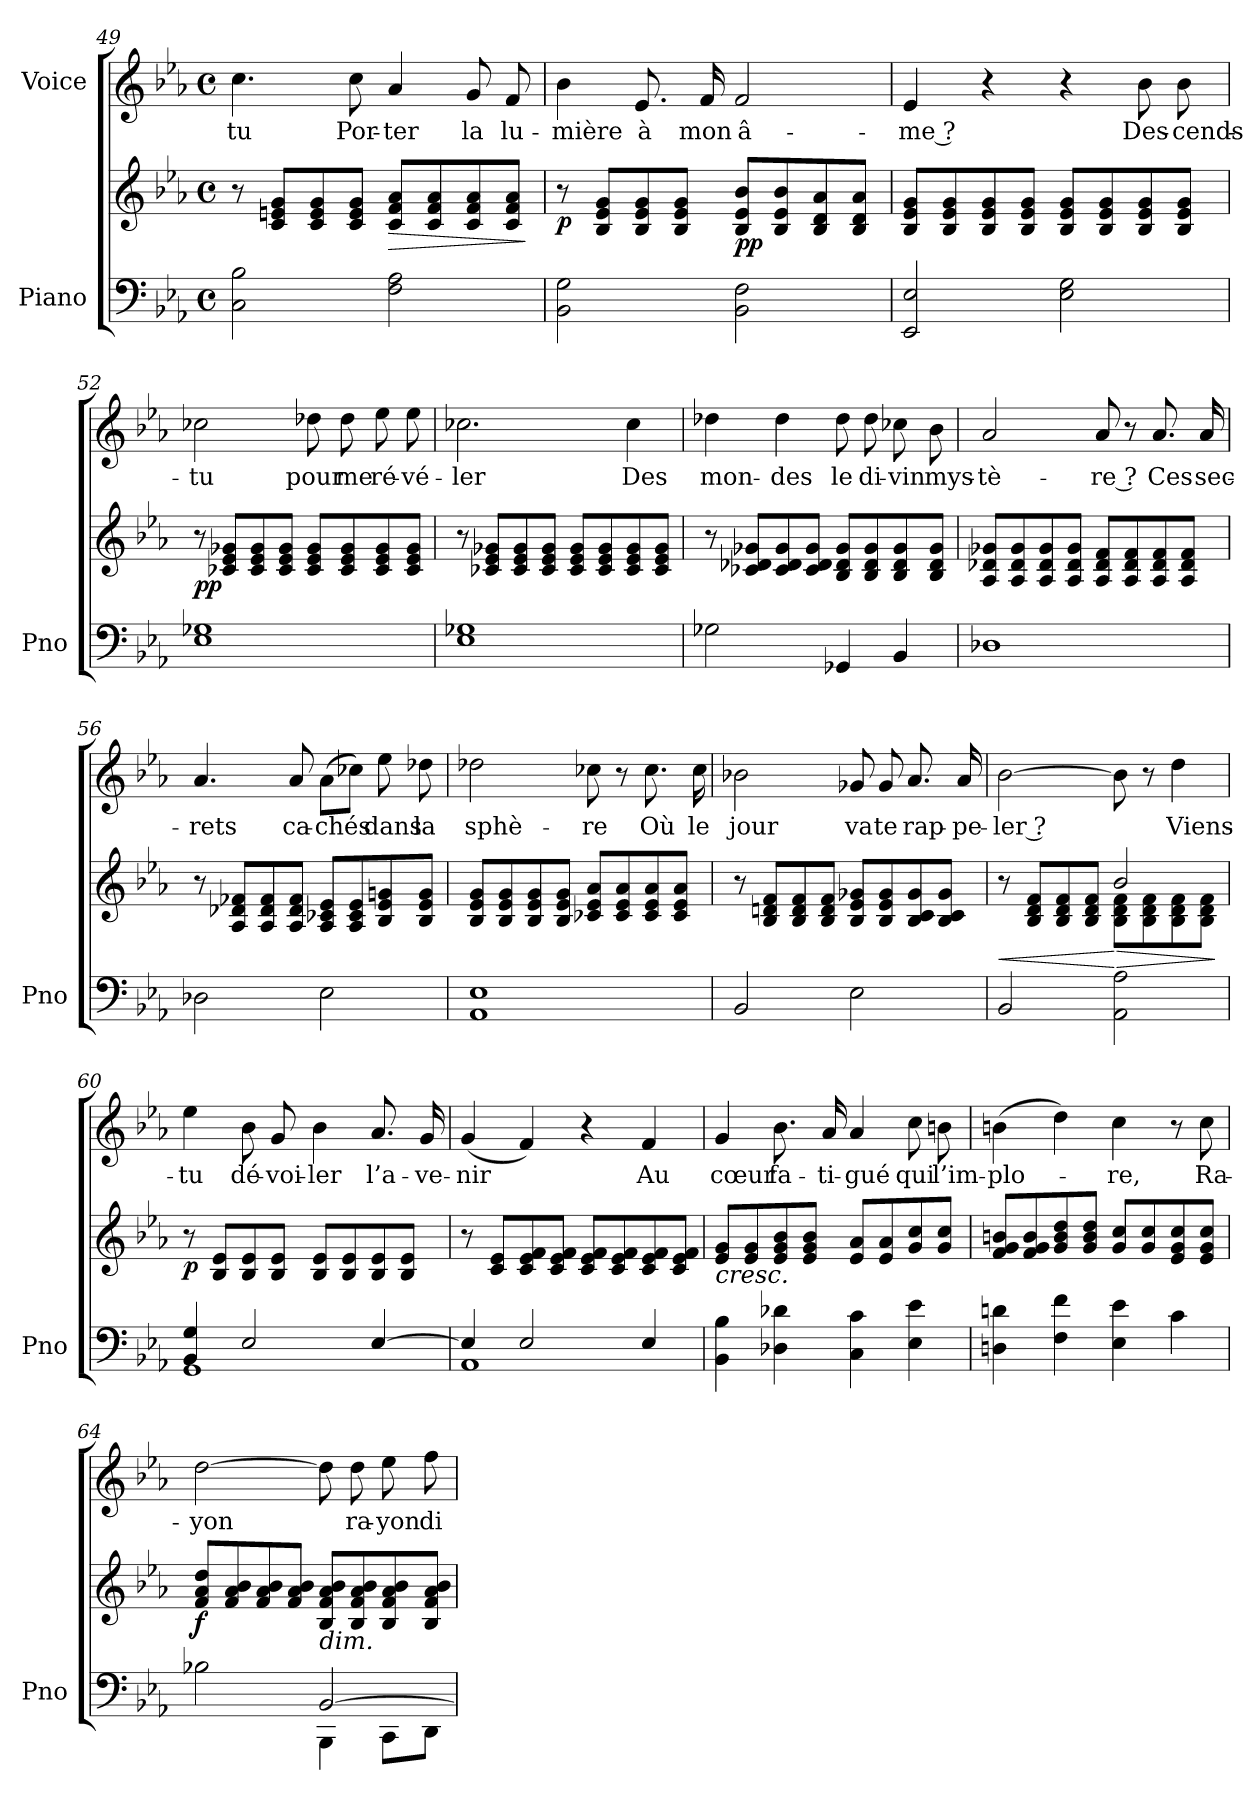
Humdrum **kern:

**kern	**kern	**dynam	**kern	**text
*part2	*part2	*part2	*part1	*part1
*staff3	*staff2	*staff2/3	*staff1	*staff1
*I"Piano	*	*	*I"Voice	*
*I'Pno	*	*	*	*
*clefF4	*clefG2	*	*clefG2	*
*k[b-e-a-]	*k[b-e-a-]	*	*k[b-e-a-]	*
*M4/4	*M4/4	*	*M4/4	*
*met(c)	*met(c)	*	*met(c)	*
=49	=49	=49	=49	=49
!	!	!	!	!LO:LY:b
2C\ 2B-\	8r	.	4.cc\	-tu
.	8c/ 8en/ 8g/L	.	.	.
.	8c/ 8e/ 8g/	.	.	.
!	!	!	!	!LO:LY:b
.	8c/ 8e/ 8g/J	.	8cc\	Por-
!	!	!LO:HP:b	!	!LO:LY:b
2F\ 2A-\	8c/ 8f/ 8a-/L	>	4a-/	-ter
.	8c/ 8f/ 8a-/	.	.	.
!	!	!	!	!LO:LY:b
.	8c/ 8f/ 8a-/	.	8g/	la
!	!	!	!	!LO:LY:b
.	8c/ 8f/ 8a-/J	.	8f/	lu-
.	.	]	.	.
=50	=50	=50	=50	=50
!	!	!LO:DY:b	!	!LO:LY:b
2BB-\ 2G\	8r	p	4b-\	-mière
.	8B-/ 8e-/ 8g/L	.	.	.
!	!	!	!	!LO:LY:b
.	8B-/ 8e-/ 8g/	.	8.e-/	à
.	8B-/ 8e-/ 8g/J	.	.	.
!	!	!	!	!LO:LY:b
.	.	.	16f/	mon
!	!	!LO:DY:b	!	!LO:LY:b
2BB-\ 2F\	8B-/ 8e-/ 8b-/L	pp	2f/	â-
.	8B-/ 8e-/ 8b-/	.	.	.
.	8B-/ 8d/ 8a-/	.	.	.
.	8B-/ 8d/ 8a-/J	.	.	.
!!LO:LB:g=z
=51	=51	=51	=51	=51
!	!	!	!	!LO:LY:b
2EE-/ 2E-/	8B-/ 8e-/ 8g/L	.	4e-/	-me ?
.	8B-/ 8e-/ 8g/	.	.	.
.	8B-/ 8e-/ 8g/	.	4r	.
.	8B-/ 8e-/ 8g/J	.	.	.
2E-\ 2G\	8B-/ 8e-/ 8g/L	.	4r	.
.	8B-/ 8e-/ 8g/	.	.	.
!	!	!	!	!LO:LY:b
.	8B-/ 8e-/ 8g/	.	8b-\	Des-
!	!	!	!	!LO:LY:b
.	8B-/ 8e-/ 8g/J	.	8b-\	-cends-
=52	=52	=52	=52	=52
!	!	!LO:DY:b	!	!LO:LY:b
1E- 1G-X	8r	pp	2cc-X\	-tu
.	8c-X/ 8e-/ 8g-X/L	.	.	.
.	8c-/ 8e-/ 8g-/	.	.	.
.	8c-/ 8e-/ 8g-/J	.	.	.
!	!	!	!	!LO:LY:b
.	8c-/ 8e-/ 8g-/L	.	8dd-X\	pour
!	!	!	!	!LO:LY:b
.	8c-/ 8e-/ 8g-/	.	8dd-\	me
!	!	!	!	!LO:LY:b
.	8c-/ 8e-/ 8g-/	.	8ee-\	ré-
!	!	!	!	!LO:LY:b
.	8c-/ 8e-/ 8g-/J	.	8ee-\	-vé-
=53	=53	=53	=53	=53
!	!	!	!	!LO:LY:b
1E- 1G-X	8r	.	2.cc-X\	-ler
.	8c-X/ 8e-/ 8g-X/L	.	.	.
.	8c-/ 8e-/ 8g-/	.	.	.
.	8c-/ 8e-/ 8g-/J	.	.	.
.	8c-/ 8e-/ 8g-/L	.	.	.
.	8c-/ 8e-/ 8g-/	.	.	.
!	!	!	!	!LO:LY:b
.	8c-/ 8e-/ 8g-/	.	4cc-\	Des
.	8c-/ 8e-/ 8g-/J	.	.	.
=54	=54	=54	=54	=54
!	!	!	!	!LO:LY:b
2G-X\	8r	.	4dd-X\	mon-
.	8c-X/ 8d-X/ 8g-X/L	.	.	.
!	!	!	!	!LO:LY:b
.	8c-/ 8d-/ 8g-/	.	4dd-\	-des
.	8c-/ 8d-/ 8g-/J	.	.	.
!	!	!	!	!LO:LY:b
4GG-X/	8B-/ 8d-/ 8g-/L	.	8dd-\	le
!	!	!	!	!LO:LY:b
.	8B-/ 8d-/ 8g-/	.	8dd-\	di-
!	!	!	!	!LO:LY:b
4BB-/	8B-/ 8d-/ 8g-/	.	8cc-X\	-vin
!	!	!	!	!LO:LY:b
.	8B-/ 8d-/ 8g-/J	.	8b-\	mys-
!!LO:LB:g=z
=55	=55	=55	=55	=55
!	!	!	!	!LO:LY:b
1D-X	8A-/ 8d-X/ 8g-X/L	.	2a-/	-tè-
.	8A-/ 8d-/ 8g-/	.	.	.
.	8A-/ 8d-/ 8g-/	.	.	.
.	8A-/ 8d-/ 8g-/J	.	.	.
!	!	!	!	!LO:LY:b
.	8A-/ 8d-/ 8f/L	.	8a-/	-re ?
.	8A-/ 8d-/ 8f/	.	8r	.
!	!	!	!	!LO:LY:b
.	8A-/ 8d-/ 8f/	.	8.a-/	Ces
.	8A-/ 8d-/ 8f/J	.	.	.
!	!	!	!	!LO:LY:b
.	.	.	16a-/	sec-
=56	=56	=56	=56	=56
!	!	!	!	!LO:LY:b
2D-X\	8r	.	4.a-/	-rets
.	8A-/ 8d-X/ 8f-X/L	.	.	.
.	8A-/ 8d-/ 8f-/	.	.	.
!	!	!	!	!LO:LY:b
.	8A-/ 8d-/ 8f-/J	.	8a-/	ca-
!	!	!	!	!LO:LY:b
2E-\	8A-/ 8c-X/ 8e-/L	.	(8a-\L	-chés
.	8A-/ 8c-/ 8e-/	.	8cc-X\J)	.
!	!	!	!	!LO:LY:b
.	8B-/ 8e-/ 8gn/	.	8ee-\	dans
!	!	!	!	!LO:LY:b
.	8B-/ 8e-/ 8g/J	.	8dd-X\	la
=57	=57	=57	=57	=57
!	!	!	!	!LO:LY:b
1AA- 1E-	8B-/ 8e-/ 8g/L	.	2dd-X\	sphè-
.	8B-/ 8e-/ 8g/	.	.	.
.	8B-/ 8e-/ 8g/	.	.	.
.	8B-/ 8e-/ 8g/J	.	.	.
!	!	!	!	!LO:LY:b
.	8c-X/ 8e-/ 8a-/L	.	8cc-X\	-re
.	8c-/ 8e-/ 8a-/	.	8r	.
!	!	!	!	!LO:LY:b
.	8c-/ 8e-/ 8a-/	.	8.cc-\	Où
.	8c-/ 8e-/ 8a-/J	.	.	.
!	!	!	!	!LO:LY:b
.	.	.	16cc-\	le
=58	=58	=58	=58	=58
!	!	!	!	!LO:LY:b
2BB-/	8r	.	2b-X\	jour
.	8B-/ 8dn/ 8f/L	.	.	.
.	8B-/ 8d/ 8f/	.	.	.
.	8B-/ 8d/ 8f/J	.	.	.
!	!	!	!	!LO:LY:b
2E-\	8B-/ 8e-/ 8g-X/L	.	8g-X/	va
!	!	!	!	!LO:LY:b
.	8B-/ 8e-/ 8g-/	.	8g-/	te
!	!	!	!	!LO:LY:b
.	8B-/ 8c/ 8g-/	.	8.a-/	rap-
.	8B-/ 8c/ 8g-/J	.	.	.
!	!	!	!	!LO:LY:b
.	.	.	16a-/	-pe-
!!LO:LB:g=z
=59	=59	=59	=59	=59
!	!	!LO:HP:b	!	!LO:LY:b
*	*^	*	*	*
2BB-/	8r	2ryy	<	[2b-\	-ler ?
.	8B-/ 8d/ 8f/L	.	.	.	.
.	8B-/ 8d/ 8f/	.	.	.	.
.	8B-/ 8d/ 8f/J	.	.	.	.
!	!	!	!LO:HP:n=1:b	!	!
2AA-\ 2A-\	2b-/	8B-\ 8d\ 8f\L	[ >	8b-\]	.
.	.	8B-\ 8d\ 8f\	.	8r	.
!	!	!	!	!	!LO:LY:b
.	.	8B-\ 8d\ 8f\	.	4dd\	Viens-
.	.	8B-\ 8d\ 8f\J	.	.	.
*	*v	*v	*	*	*
.	.	]	.	.
=60	=60	=60	=60	=60
*^	*	*	*	*
!	!	!	!LO:DY:b	!	!LO:LY:b
4BB-/ 4G/	1GG	8r	p	4ee-\	-tu
.	.	8B-/ 8e-/L	.	.	.
!	!	!	!	!	!LO:LY:b
2E-/	.	8B-/ 8e-/	.	8b-\	dé-
!	!	!	!	!	!LO:LY:b
.	.	8B-/ 8e-/J	.	8g/	-voi-
!	!	!	!	!	!LO:LY:b
.	.	8B-/ 8e-/L	.	4b-\	-ler
.	.	8B-/ 8e-/	.	.	.
!	!	!	!	!	!LO:LY:b
[4E-/	.	8B-/ 8e-/	.	8.a-/	l’a-
.	.	8B-/ 8e-/J	.	.	.
!	!	!	!	!	!LO:LY:b
.	.	.	.	16g/	-ve-
=61	=61	=61	=61	=61	=61
!	!	!	!	!	!LO:LY:b
4E-/]	1AA-	8r	.	(4g/	-nir
.	.	8c/ 8e-/L	.	.	.
2E-/	.	8c/ 8e-/ 8f/	.	4f/)	.
.	.	8c/ 8e-/ 8f/J	.	.	.
.	.	8c/ 8e-/ 8f/L	.	4r	.
.	.	8c/ 8e-/ 8f/	.	.	.
!	!	!	!	!	!LO:LY:b
4E-/	.	8c/ 8e-/ 8f/	.	4f/	Au
.	.	8c/ 8e-/ 8f/J	.	.	.
*v	*v	*	*	*	*
=62	=62	=62	=62	=62
!	!LO:TX:b:i:t=cresc.	!	!	!
!	!	!	!	!LO:LY:b
4BB-\ 4B-\	8e-/ 8g/L	.	4g/	cœur
.	8e-/ 8g/	.	.	.
!	!	!	!	!LO:LY:b
4D-X\ 4d-X\	8e-/ 8g/ 8b-/	.	8.b-\	fa-
.	8e-/ 8g/ 8b-/J	.	.	.
!	!	!	!	!LO:LY:b
.	.	.	16a-/	-ti-
!	!	!	!	!LO:LY:b
4C\ 4c\	8e-/ 8a-/L	.	4a-/	-gué
.	8e-/ 8a-/	.	.	.
!	!	!	!	!LO:LY:b
4E-\ 4e-\	8g/ 8cc/	.	8cc\	qui
!	!	!	!	!LO:LY:b
.	8g/ 8cc/J	.	8bn\	l’im-
!!LO:PB:g=z
=63	=63	=63	=63	=63
!	!	!	!	!LO:LY:b
4Dn\ 4dn\	8f/ 8g/ 8bn/L	.	(4bn\	-plo-
.	8f/ 8g/ 8b/	.	.	.
4F\ 4f\	8g/ 8b/ 8dd/	.	4dd\)	.
.	8g/ 8b/ 8dd/J	.	.	.
!	!	!	!	!LO:LY:b
4E-\ 4e-\	8g/ 8cc/L	.	4cc\	-re,
.	8g/ 8cc/	.	.	.
4c\	8e-/ 8g/ 8cc/	.	8r	.
!	!	!	!	!LO:LY:b
.	8e-/ 8g/ 8cc/J	.	8cc\	Ra-
=64	=64	=64	=64	=64
*^	*	*	*	*
!	!	!	!LO:DY:b	!	!LO:LY:b
2B-X\	2ryy	8f/ 8a-/ 8dd/L	f	[2dd\	-yon
.	.	8f/ 8a-/ 8b-/	.	.	.
.	.	8f/ 8a-/ 8b-/	.	.	.
.	.	8f/ 8a-/ 8b-/J	.	.	.
!	!	!LO:TX:b:i:t=dim.	!	!	!
[2BB-/	4BBB-\	8B-/ 8f/ 8a-/ 8b-/L	.	8dd\]	.
!	!	!	!	!	!LO:LY:b
.	.	8B-/ 8f/ 8a-/ 8b-/	.	8dd\	ra-
!	!	!	!	!	!LO:LY:b
.	8CC\L	8B-/ 8f/ 8a-/ 8b-/	.	8ee-\	-yon
!	!	!	!	!	!LO:LY:b
.	8DD\J	8B-/ 8f/ 8a-/ 8b-/J	.	8ff\	di-
*v	*v	*	*	*	*
=	=	=	=	=
*-	*-	*-	*-	*-
